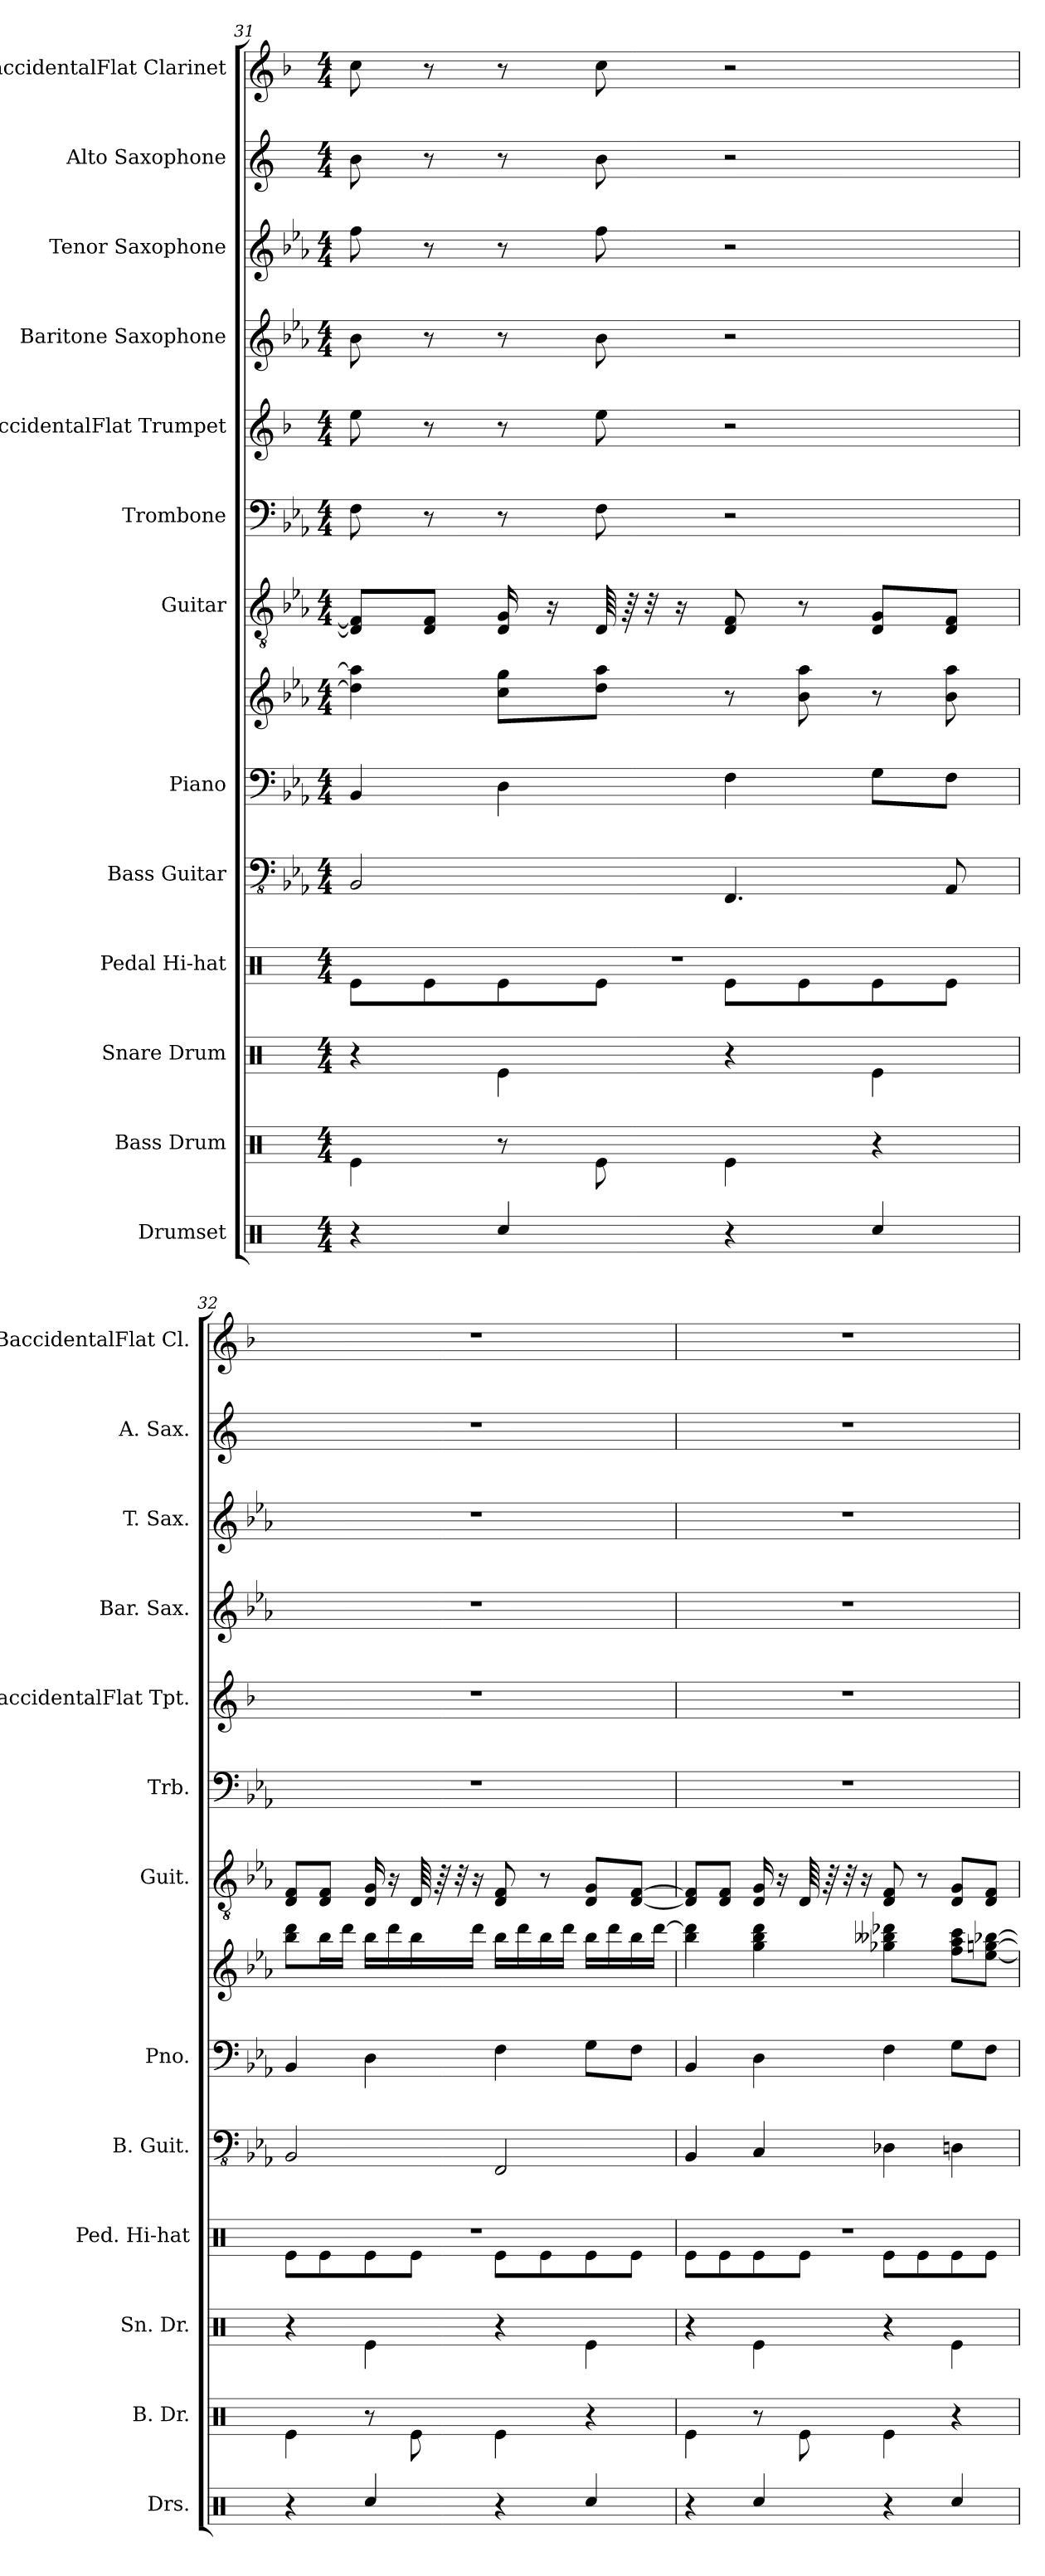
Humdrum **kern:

**kern	**kern	**kern	**kern	**kern	**kern	**kern	**kern	**kern	**kern	**kern	**kern	**kern	**kern
*part13	*part12	*part11	*part10	*part9	*part8	*part8	*part7	*part6	*part5	*part4	*part3	*part2	*part1
*staff14	*staff13	*staff12	*staff11	*staff10	*staff9	*staff8	*staff7	*staff6	*staff5	*staff4	*staff3	*staff2	*staff1
*I"Drumset	*I"Bass Drum	*I"Snare Drum	*I"Pedal Hi-hat	*I"Bass Guitar	*I"Piano	*	*I"Guitar	*I"Trombone	*I"BaccidentalFlat Trumpet	*I"Baritone Saxophone	*I"Tenor Saxophone	*I"Alto Saxophone	*I"BaccidentalFlat Clarinet
*I'Drs.	*I'B. Dr.	*I'Sn. Dr.	*I'Ped. Hi-hat	*I'B. Guit.	*I'Pno.	*	*I'Guit.	*I'Trb.	*I'BaccidentalFlat Tpt.	*I'Bar. Sax.	*I'T. Sax.	*I'A. Sax.	*I'BaccidentalFlat Cl.
!!LO:PB:g=z
*clefX	*clefX	*clefX	*clefX	*clefFv4	*clefF4	*clefG2	*clefGv2	*clefF4	*clefG2	*clefG2	*clefG2	*clefG2	*clefG2
*	*	*	*	*	*	*	*	*	*ITrd1c2	*ITrd12c21	*ITrd8c14	*ITrd5c9	*ITrd1c2
*k[]	*k[]	*k[]	*k[]	*k[b-e-a-]	*k[b-e-a-]	*k[b-e-a-]	*k[b-e-a-]	*k[b-e-a-]	*k[b-e-a-]	*k[b-e-a-]	*k[b-e-a-]	*k[b-e-a-]	*k[b-e-a-]
*M4/4	*M4/4	*M4/4	*M4/4	*M4/4	*M4/4	*M4/4	*M4/4	*M4/4	*M4/4	*M4/4	*M4/4	*M4/4	*M4/4
=31	=31	=31	=31	=31	=31	=31	=31	=31	=31	=31	=31	=31	=31
*	*	*	*^	*	*	*	*	*	*	*	*	*	*
4r	4Re\	4r	1r	8Re\L	2BBB-/	4BB-/	4dd\] 4aa-\]	8D/] 8F/]L	8F\	8dd\	8B-\	8f\	8d\	8b-\
.	.	.	.	8Re\	.	.	.	8D/ 8F/J	8r	8r	8r	8r	8r	8r
4Rcc/	8r	4Re\	.	8Re\	.	4D\	8cc\ 8gg\L	16D/ 16G/	8r	8r	8r	8r	8r	8r
.	.	.	.	.	.	.	.	16r	.	.	.	.	.	.
.	8Re\	.	.	8Re\J	.	.	8dd\ 8aa-\J	64D/	8F\	8dd\	8B-\	8f\	8d\	8b-\
.	.	.	.	.	.	.	.	64r	.	.	.	.	.	.
.	.	.	.	.	.	.	.	32r	.	.	.	.	.	.
.	.	.	.	.	.	.	.	16r	.	.	.	.	.	.
4r	4Re\	4r	.	8Re\L	4.FFF/	4F\	8r	8D/ 8F/	2r	2r	2r	2r	2r	2r
.	.	.	.	8Re\	.	.	8b-\ 8aa-\	8r	.	.	.	.	.	.
4Rcc/	4r	4Re\	.	8Re\	.	8G\L	8r	8D/ 8G/L	.	.	.	.	.	.
.	.	.	.	8Re\J	8AAA-/	8F\J	8b-\ 8aa-\	8D/ 8F/J	.	.	.	.	.	.
=32	=32	=32	=32	=32	=32	=32	=32	=32	=32	=32	=32	=32	=32	=32
4r	4Re\	4r	1r	8Re\L	2BBB-/	4BB-/	8bb-\ 8ddd\L	8D/ 8F/L	1r	1r	1r	1r	1r	1r
.	.	.	.	8Re\	.	.	16bb-\L	8D/ 8F/J	.	.	.	.	.	.
.	.	.	.	.	.	.	16ddd\JJ	.	.	.	.	.	.	.
4Rcc/	8r	4Re\	.	8Re\	.	4D\	16bb-\LL	16D/ 16G/	.	.	.	.	.	.
.	.	.	.	.	.	.	16ddd\	16r	.	.	.	.	.	.
.	8Re\	.	.	8Re\J	.	.	16bb-\	64D/	.	.	.	.	.	.
.	.	.	.	.	.	.	.	64r	.	.	.	.	.	.
.	.	.	.	.	.	.	.	32r	.	.	.	.	.	.
.	.	.	.	.	.	.	16ddd\JJ	16r	.	.	.	.	.	.
4r	4Re\	4r	.	8Re\L	2FFF/	4F\	16bb-\LL	8D/ 8F/	.	.	.	.	.	.
.	.	.	.	.	.	.	16ddd\	.	.	.	.	.	.	.
.	.	.	.	8Re\	.	.	16bb-\	8r	.	.	.	.	.	.
.	.	.	.	.	.	.	16ddd\JJ	.	.	.	.	.	.	.
4Rcc/	4r	4Re\	.	8Re\	.	8G\L	16bb-\LL	8D/ 8G/L	.	.	.	.	.	.
.	.	.	.	.	.	.	16ddd\	.	.	.	.	.	.	.
.	.	.	.	8Re\J	.	8F\J	16bb-\	[8D/ [8F/J	.	.	.	.	.	.
.	.	.	.	.	.	.	[16ddd\JJ	.	.	.	.	.	.	.
!!LO:PB:g=z
=33	=33	=33	=33	=33	=33	=33	=33	=33	=33	=33	=33	=33	=33	=33
4r	4Re\	4r	1r	8Re\L	4BBB-/	4BB-/	4bb-\ 4ddd\]	8D/] 8F/]L	1r	1r	1r	1r	1r	1r
.	.	.	.	8Re\	.	.	.	8D/ 8F/J	.	.	.	.	.	.
4Rcc/	8r	4Re\	.	8Re\	4CC/	4D\	4gg\ 4bb-\ 4ddd\	16D/ 16G/	.	.	.	.	.	.
.	.	.	.	.	.	.	.	16r	.	.	.	.	.	.
.	8Re\	.	.	8Re\J	.	.	.	64D/	.	.	.	.	.	.
.	.	.	.	.	.	.	.	64r	.	.	.	.	.	.
.	.	.	.	.	.	.	.	32r	.	.	.	.	.	.
.	.	.	.	.	.	.	.	16r	.	.	.	.	.	.
4r	4Re\	4r	.	8Re\L	4DD-X\	4F\	4gg-X\ 4bb--X\ 4ddd-X\	8D/ 8F/	.	.	.	.	.	.
.	.	.	.	8Re\	.	.	.	8r	.	.	.	.	.	.
4Rcc/	4r	4Re\	.	8Re\	4DDn\	8G\L	8ff\ 8aa-\ 8ccc\L	8D/ 8G/L	.	.	.	.	.	.
.	.	.	.	8Re\J	.	8F\J	[8ee-\ [8ggn\ [8bb-X\J	8D/ 8F/J	.	.	.	.	.	.
*	*	*	*v	*v	*	*	*	*	*	*	*	*	*	*
=	=	=	=	=	=	=	=	=	=	=	=	=	=
*-	*-	*-	*-	*-	*-	*-	*-	*-	*-	*-	*-	*-	*-
